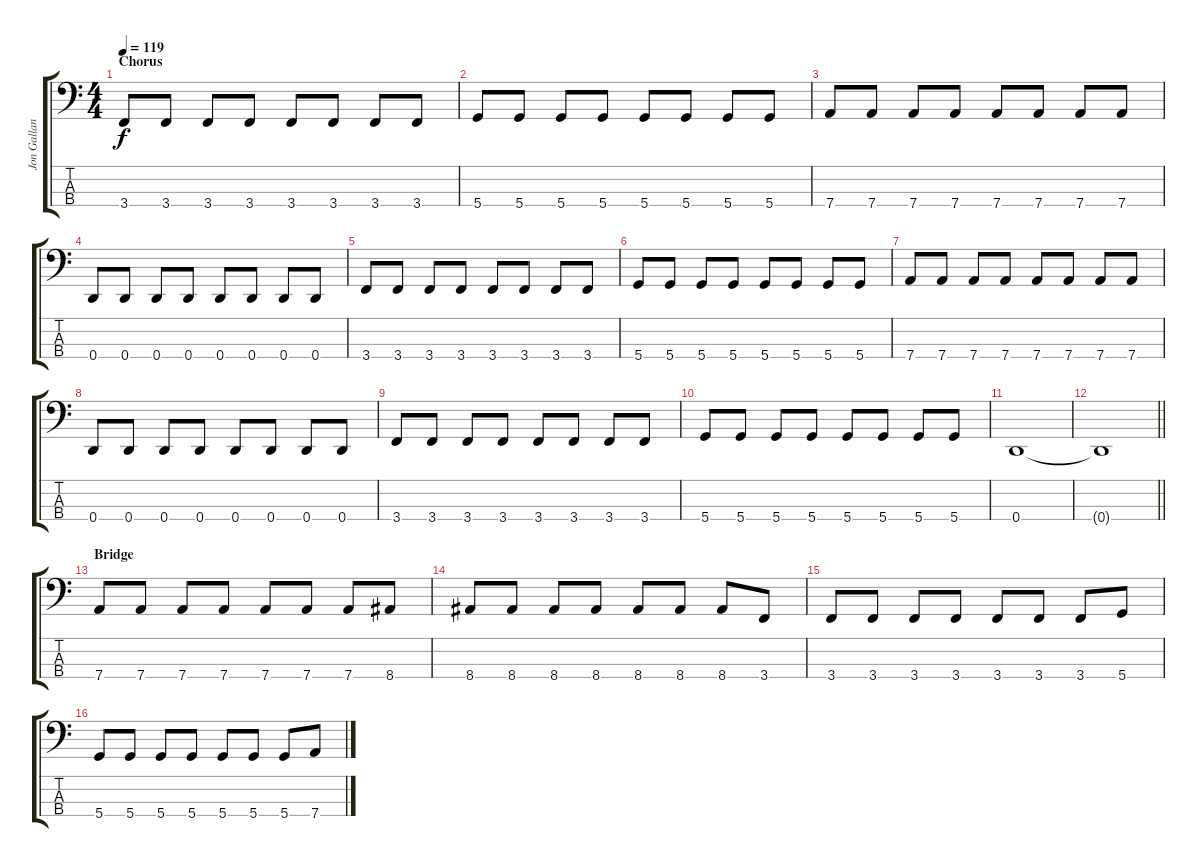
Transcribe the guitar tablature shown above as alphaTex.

\track ("Jon Gallant (Bass)" "Jon Gallan") {instrument electricbassfinger}
\staff {score tabs}
\tuning (G2 D2 A1 D1) {hide}
\ts (4 4)
\section ("" "Chorus")
\tempo 119
\clef f4
\ks c
3.4.8{dy f} 3.4.8 3.4.8 3.4.8 3.4.8 3.4.8 3.4.8 3.4.8 |
5.4.8 5.4.8 5.4.8 5.4.8 5.4.8 5.4.8 5.4.8 5.4.8 |
7.4.8 7.4.8 7.4.8 7.4.8 7.4.8 7.4.8 7.4.8 7.4.8 |
0.4.8 0.4.8 0.4.8 0.4.8 0.4.8 0.4.8 0.4.8 0.4.8 |
3.4.8 3.4.8 3.4.8 3.4.8 3.4.8 3.4.8 3.4.8 3.4.8 |
5.4.8 5.4.8 5.4.8 5.4.8 5.4.8 5.4.8 5.4.8 5.4.8 |
7.4.8 7.4.8 7.4.8 7.4.8 7.4.8 7.4.8 7.4.8 7.4.8 |
0.4.8 0.4.8 0.4.8 0.4.8 0.4.8 0.4.8 0.4.8 0.4.8 |
3.4.8 3.4.8 3.4.8 3.4.8 3.4.8 3.4.8 3.4.8 3.4.8 |
5.4.8 5.4.8 5.4.8 5.4.8 5.4.8 5.4.8 5.4.8 5.4.8 |
0.4.1 |
\barLineRight lightlight
0.4{t}.1 |
\section ("" "Bridge")
7.4.8 7.4.8 7.4.8 7.4.8 7.4.8 7.4.8 7.4.8 8.4.8 |
8.4.8 8.4.8 8.4.8 8.4.8 8.4.8 8.4.8 8.4.8 3.4.8 |
3.4.8 3.4.8 3.4.8 3.4.8 3.4.8 3.4.8 3.4.8 5.4.8 |
5.4.8 5.4.8 5.4.8 5.4.8 5.4.8 5.4.8 5.4.8 7.4.8
